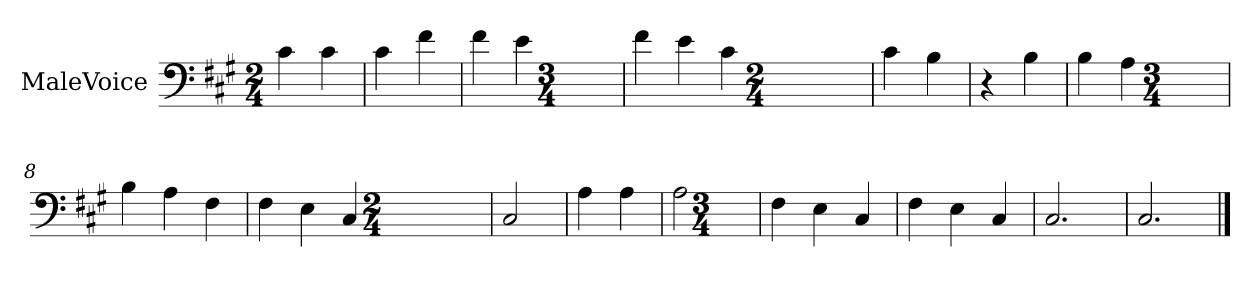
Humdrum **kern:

**kern
*part1
*staff1
*I"MaleVoice
*clefF4
*k[f#c#g#]
*M2/4
*MM154
=1
4c#
4c#
=2
4c#
4f#
=3
4f#
4e
*M3/4
=4
4f#
4e
4c#
*M2/4
=5
4c#
4B
=6
4r
4B
=7
4B
4A
*M3/4
=8
4B
4A
4F#
=9
4F#
4E
4C#
*M2/4
=10
2C#
=11
4A
4A
=12
2A
*M3/4
=13
4F#
4E
4C#
=14
4F#
4E
4C#
=15
2.C#
=16
2.C#
==
*-
